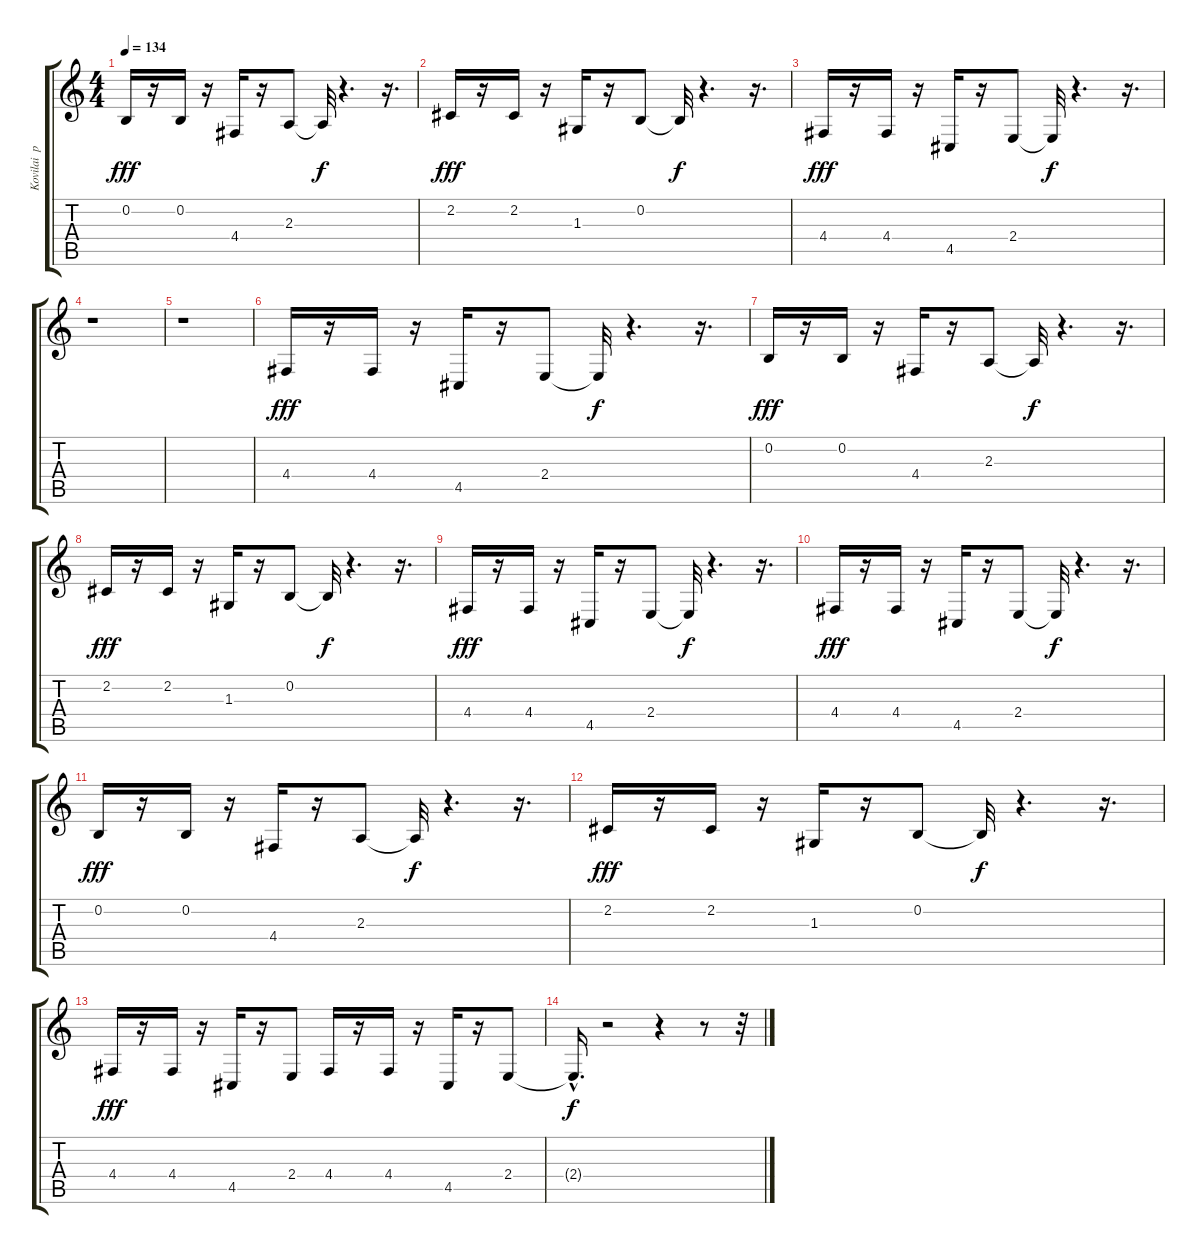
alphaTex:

\track ("Kovilai  po tihonechky:" "Kovilai  p") {instrument lead8bassandlead}
\staff {score tabs}
\tuning (E4 B3 G3 D3 A2 E2) {hide}
\ts (4 4)
\tempo 134
\clef g2
\ks c
0.2.16{dy fff} r.16 0.2.16 r.16 4.4.16 r.16 2.3.8 2.3{t}.32{dy f} r.4{d} r.16{d} |
2.2.16{dy fff} r.16 2.2.16 r.16 1.3.16 r.16 0.2.8 0.2{t}.32{dy f} r.4{d} r.16{d} |
4.4.16{dy fff} r.16 4.4.16 r.16 4.5.16 r.16 2.4.8 2.4{t}.32{dy f} r.4{d} r.16{d} |
r.1 |
r.1 |
4.4.16{dy fff} r.16 4.4.16 r.16 4.5.16 r.16 2.4.8 2.4{t}.32{dy f} r.4{d} r.16{d} |
0.2.16{dy fff} r.16 0.2.16 r.16 4.4.16 r.16 2.3.8 2.3{t}.32{dy f} r.4{d} r.16{d} |
2.2.16{dy fff} r.16 2.2.16 r.16 1.3.16 r.16 0.2.8 0.2{t}.32{dy f} r.4{d} r.16{d} |
4.4.16{dy fff} r.16 4.4.16 r.16 4.5.16 r.16 2.4.8 2.4{t}.32{dy f} r.4{d} r.16{d} |
4.4.16{dy fff} r.16 4.4.16 r.16 4.5.16 r.16 2.4.8 2.4{t}.32{dy f} r.4{d} r.16{d} |
0.2.16{dy fff} r.16 0.2.16 r.16 4.4.16 r.16 2.3.8 2.3{t}.32{dy f} r.4{d} r.16{d} |
2.2.16{dy fff} r.16 2.2.16 r.16 1.3.16 r.16 0.2.8 0.2{t}.32{dy f} r.4{d} r.16{d} |
4.4.16{dy fff} r.16 4.4.16 r.16 4.5.16 r.16 2.4.8 4.4.16 r.16 4.4.16 r.16 4.5.16 r.16 2.4.8 |
2.4{hac t}.16{d dy f} r.2 r.4 r.8 r.32
